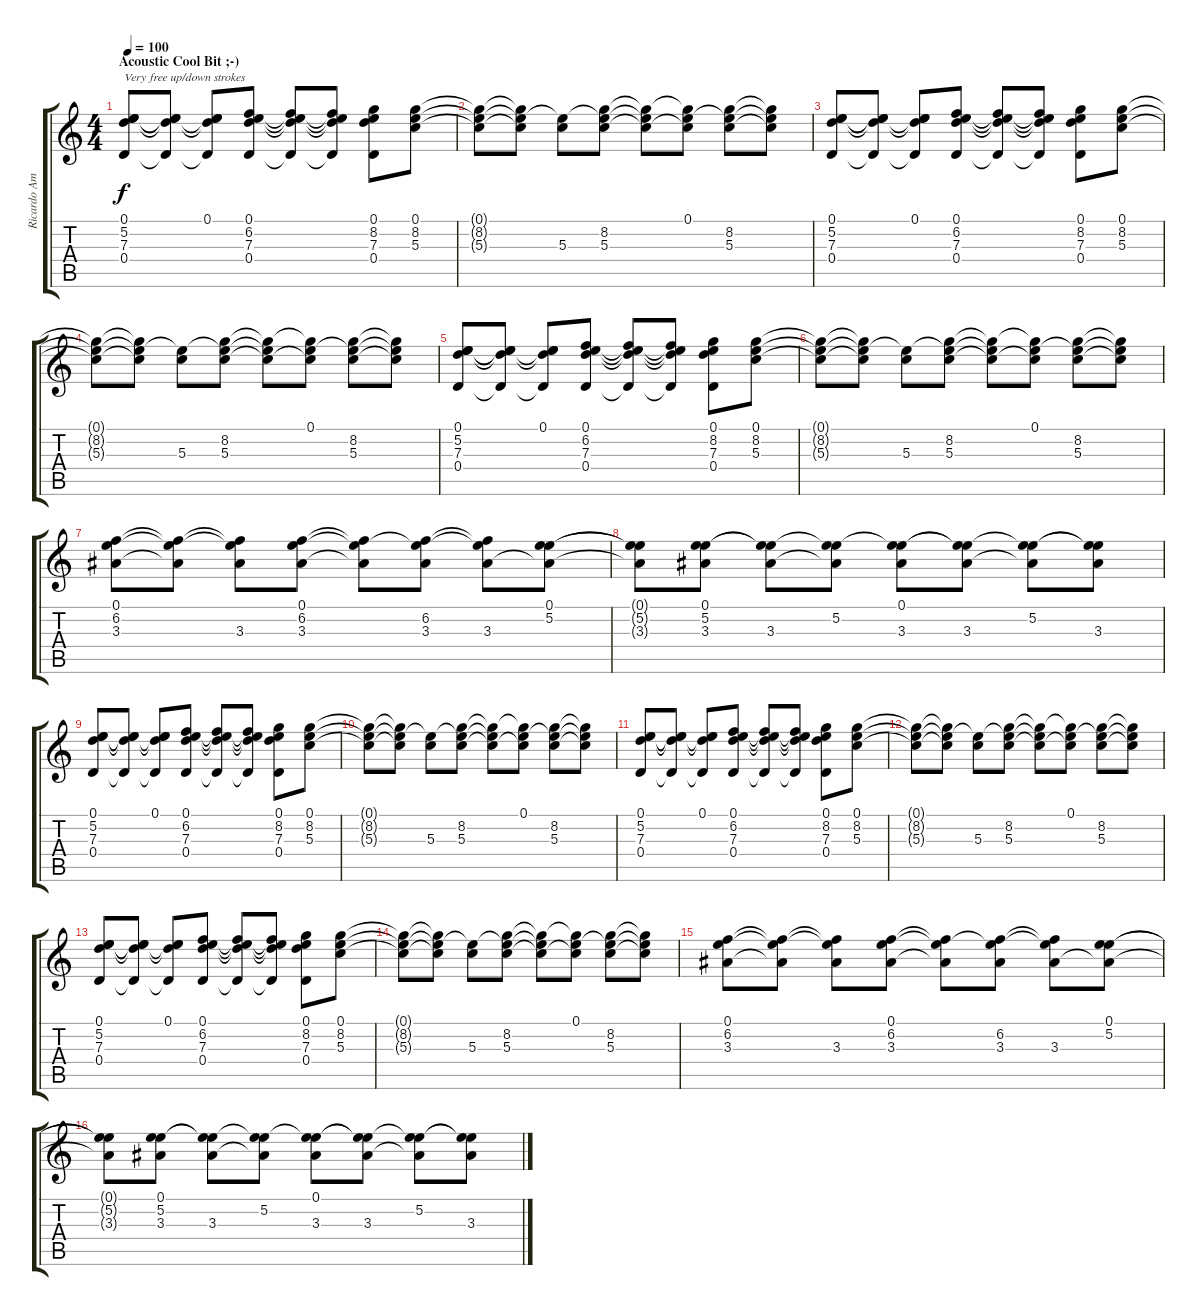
\track ("Ricardo Amorim" "Ricardo Am") {instrument distortionguitar}
\staff {score tabs}
\tuning (E4 B3 G3 D3 A2 E2) {hide}
\ts (4 4)
\section ("" "Acoustic Cool Bit ;-)")
\tempo 100
\clef g2
\ks c
(0.1 5.2 7.3 0.4).8{txt "Very free up/down strokes" dy f instrument acousticguitarsteel} (0.1{t} 5.2{t} 7.3{t} 0.4{t}).8 (0.1 5.2{t} 7.3{t} 0.4{t}).8 (0.1 6.2 7.3 0.4).8 (0.1{t} 6.2{t} 7.3{t} 0.4{t}).8 (0.1{t} 6.2{t} 7.3{t} 0.4{t}).8 (0.1 8.2 7.3 0.4).8 (0.1 8.2 5.3).8 |
(0.1{t} 8.2{t} 5.3{t}).8 (0.1{t} 8.2{t} 5.3{t}).8 (0.1{t} 5.3).8 (0.1{t} 8.2 5.3).8 (0.1{t} 8.2{t} 5.3{t}).8 (0.1 8.2{t} 5.3{t}).8 (0.1{t} 8.2 5.3).8 (0.1{t} 8.2{t} 5.3{t}).8 |
(0.1 5.2 7.3 0.4).8 (0.1{t} 5.2{t} 7.3{t} 0.4{t}).8 (0.1 5.2{t} 7.3{t} 0.4{t}).8 (0.1 6.2 7.3 0.4).8 (0.1{t} 6.2{t} 7.3{t} 0.4{t}).8 (0.1{t} 6.2{t} 7.3{t} 0.4{t}).8 (0.1 8.2 7.3 0.4).8 (0.1 8.2 5.3).8 |
(0.1{t} 8.2{t} 5.3{t}).8 (0.1{t} 8.2{t} 5.3{t}).8 (0.1{t} 5.3).8 (0.1{t} 8.2 5.3).8 (0.1{t} 8.2{t} 5.3{t}).8 (0.1 8.2{t} 5.3{t}).8 (0.1{t} 8.2 5.3).8 (0.1{t} 8.2{t} 5.3{t}).8 |
(0.1 5.2 7.3 0.4).8 (0.1{t} 5.2{t} 7.3{t} 0.4{t}).8 (0.1 5.2{t} 7.3{t} 0.4{t}).8 (0.1 6.2 7.3 0.4).8 (0.1{t} 6.2{t} 7.3{t} 0.4{t}).8 (0.1{t} 6.2{t} 7.3{t} 0.4{t}).8 (0.1 8.2 7.3 0.4).8 (0.1 8.2 5.3).8 |
(0.1{t} 8.2{t} 5.3{t}).8 (0.1{t} 8.2{t} 5.3{t}).8 (0.1{t} 5.3).8 (0.1{t} 8.2 5.3).8 (0.1{t} 8.2{t} 5.3{t}).8 (0.1 8.2{t} 5.3{t}).8 (0.1{t} 8.2 5.3).8 (0.1{t} 8.2{t} 5.3{t}).8 |
(0.1 6.2 3.3).8 (0.1{t} 6.2{t} 3.3{t}).8 (0.1{t} 6.2{t} 3.3).8 (0.1 6.2 3.3).8 (0.1{t} 6.2{t} 3.3{t}).8 (0.1{t} 6.2 3.3).8 (0.1{t} 6.2{t} 3.3).8 (0.1 5.2 3.3{t}).8 |
(0.1{t} 5.2{t} 3.3{t}).8 (0.1 5.2 3.3).8 (0.1{t} 5.2{t} 3.3).8 (0.1{t} 5.2 3.3{t}).8 (0.1 5.2{t} 3.3).8 (0.1{t} 5.2{t} 3.3).8 (0.1{t} 5.2 3.3{t}).8 (0.1{t} 5.2{t} 3.3).8 |
(0.1 5.2 7.3 0.4).8 (0.1{t} 5.2{t} 7.3{t} 0.4{t}).8 (0.1 5.2{t} 7.3{t} 0.4{t}).8 (0.1 6.2 7.3 0.4).8 (0.1{t} 6.2{t} 7.3{t} 0.4{t}).8 (0.1{t} 6.2{t} 7.3{t} 0.4{t}).8 (0.1 8.2 7.3 0.4).8 (0.1 8.2 5.3).8 |
(0.1{t} 8.2{t} 5.3{t}).8 (0.1{t} 8.2{t} 5.3{t}).8 (0.1{t} 5.3).8 (0.1{t} 8.2 5.3).8 (0.1{t} 8.2{t} 5.3{t}).8 (0.1 8.2{t} 5.3{t}).8 (0.1{t} 8.2 5.3).8 (0.1{t} 8.2{t} 5.3{t}).8 |
(0.1 5.2 7.3 0.4).8 (0.1{t} 5.2{t} 7.3{t} 0.4{t}).8 (0.1 5.2{t} 7.3{t} 0.4{t}).8 (0.1 6.2 7.3 0.4).8 (0.1{t} 6.2{t} 7.3{t} 0.4{t}).8 (0.1{t} 6.2{t} 7.3{t} 0.4{t}).8 (0.1 8.2 7.3 0.4).8 (0.1 8.2 5.3).8 |
(0.1{t} 8.2{t} 5.3{t}).8 (0.1{t} 8.2{t} 5.3{t}).8 (0.1{t} 5.3).8 (0.1{t} 8.2 5.3).8 (0.1{t} 8.2{t} 5.3{t}).8 (0.1 8.2{t} 5.3{t}).8 (0.1{t} 8.2 5.3).8 (0.1{t} 8.2{t} 5.3{t}).8 |
(0.1 5.2 7.3 0.4).8 (0.1{t} 5.2{t} 7.3{t} 0.4{t}).8 (0.1 5.2{t} 7.3{t} 0.4{t}).8 (0.1 6.2 7.3 0.4).8 (0.1{t} 6.2{t} 7.3{t} 0.4{t}).8 (0.1{t} 6.2{t} 7.3{t} 0.4{t}).8 (0.1 8.2 7.3 0.4).8 (0.1 8.2 5.3).8 |
(0.1{t} 8.2{t} 5.3{t}).8 (0.1{t} 8.2{t} 5.3{t}).8 (0.1{t} 5.3).8 (0.1{t} 8.2 5.3).8 (0.1{t} 8.2{t} 5.3{t}).8 (0.1 8.2{t} 5.3{t}).8 (0.1{t} 8.2 5.3).8 (0.1{t} 8.2{t} 5.3{t}).8 |
(0.1 6.2 3.3).8 (0.1{t} 6.2{t} 3.3{t}).8 (0.1{t} 6.2{t} 3.3).8 (0.1 6.2 3.3).8 (0.1{t} 6.2{t} 3.3{t}).8 (0.1{t} 6.2 3.3).8 (0.1{t} 6.2{t} 3.3).8 (0.1 5.2 3.3{t}).8 |
(0.1{t} 5.2{t} 3.3{t}).8 (0.1 5.2 3.3).8 (0.1{t} 5.2{t} 3.3).8 (0.1{t} 5.2 3.3{t}).8 (0.1 5.2{t} 3.3).8 (0.1{t} 5.2{t} 3.3).8 (0.1{t} 5.2 3.3{t}).8 (0.1{t} 5.2{t} 3.3).8
